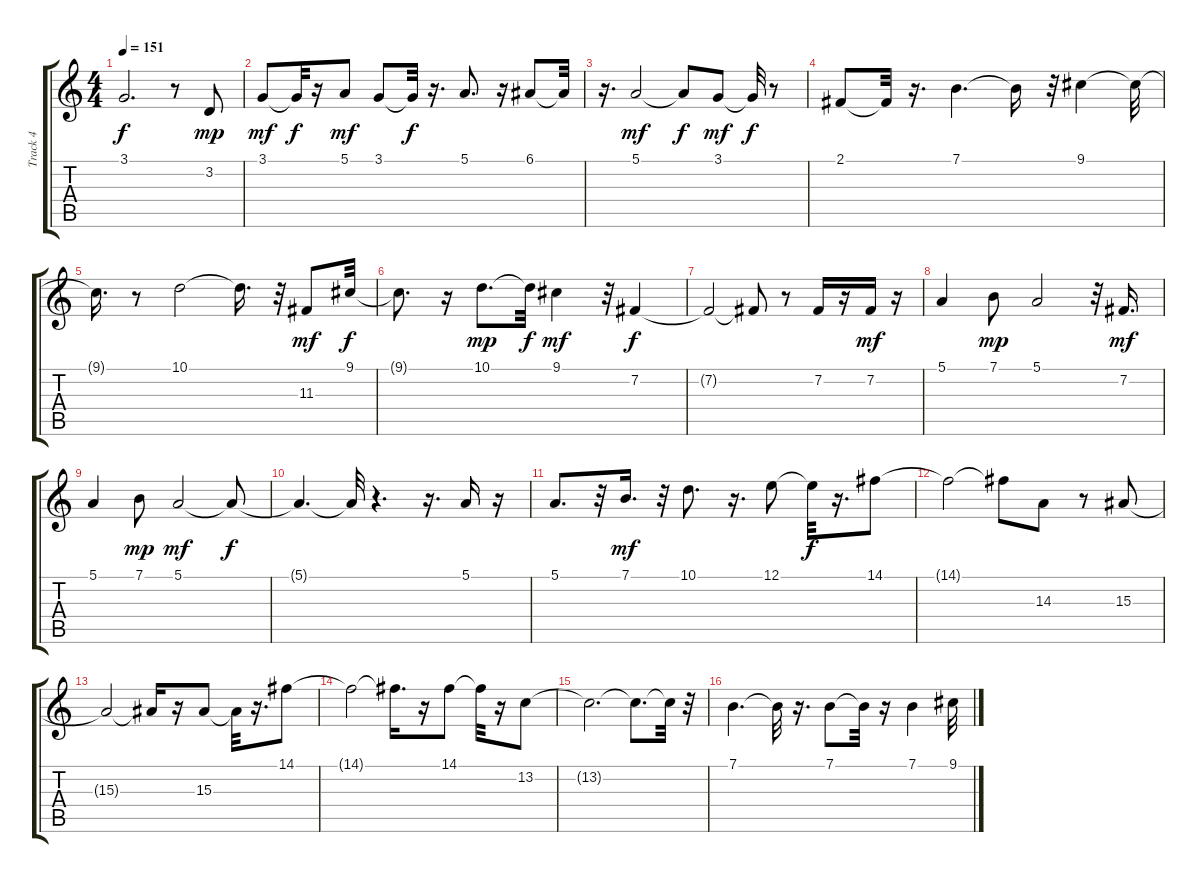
\track ("Track 4" "Track 4") {instrument synthvoice}
\staff {score tabs}
\tuning (E4 B3 G3 D3 A2 E2) {hide}
\ts (4 4)
\tempo 151
\clef g2
\ks c
3.1{t}.2{d dy f} r.8 3.2.8{dy mp} |
3.1.8{dy mf} 3.1{t}.32{dy f} r.16 5.1.8{dy mf} 3.1.8 3.1{t}.32{dy f} r.16{d} 5.1.8{d} r.16 6.1.8 6.1{t}.32 |
r.16{d} 5.1.2{dy mf} 5.1{t}.8{dy f} 3.1.8{dy mf} 3.1{t}.32{dy f} r.8 |
2.1.8 2.1{t}.32 r.16{d} 7.1.4{d} 7.1{t}.16 r.32 9.1.4 9.1{t}.32 |
9.1{t}.16{d} r.8 10.1.2 10.1{t}.16{d} r.32 11.3.8{dy mf} 9.1.32{dy f} |
9.1{t}.8{d} r.16 10.1.8{d dy mp} 10.1{t}.32{dy f} 9.1.4{dy mf} r.32 7.2.4{dy f} |
7.2{t}.2 7.2{t}.8 r.8 7.2.16 r.16 7.2.16{dy mf} r.16 |
5.1.4 7.1.8{dy mp} 5.1.2 r.32 7.2.16{d dy mf} |
5.1.4 7.1.8{dy mp} 5.1.2{dy mf} 5.1{t}.8{dy f} |
5.1{t}.4{d} 5.1{t}.32 r.4{d} r.16{d} 5.1.16 r.16 |
5.1.8{d} r.32 7.1.16{d dy mf} r.32 10.1.8{d} r.16{d} 12.1.8 12.1{t}.32{dy f} r.16{d} 14.1.8 |
14.1{t}.2 14.1{t}.8 14.3.8 r.8 15.3.8 |
15.3{t}.2 15.3{t}.16 r.16 15.3.8 15.3{t}.32 r.16{d} 14.1.8 |
14.1{t}.2 14.1{t}.16{d} r.16 14.1.8 14.1{t}.32 r.16 13.2.8 |
13.2{t}.2{d} 13.2{t}.8{d} 13.2{t}.32 r.32 |
7.1.4{d} 7.1{t}.32 r.16{d} 7.1.8 7.1{t}.32 r.16 7.1.4 9.1.32
